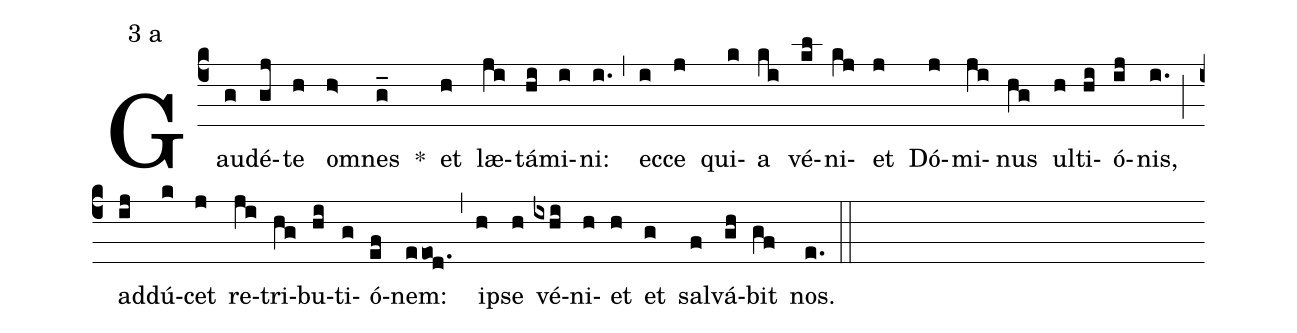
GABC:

mode:3 a;
%%
(c4) Gau(g)dé(gj)te(h) om(h>)nes(g_) *() et(h) læ(ji)tá(hi)mi(i)ni:(i.) (,) ec(i)ce(j) qui(k)a(ki) vé(kl)ni(kj)et(j) Dó(j)mi(ji)nus(hg) ul(h)ti(hi)ó(ij)nis,(i.) (;) ad(ij)dú(k)cet(j) re(ji)tri(hg)bu(hi)ti(g)ó(ef)nem:(eeod.) (,) ip(h)se(h) vé(ixhi)ni(h)et(h) et(g) sal(f)vá(gh)bit(gf) nos.(e.) (::)
